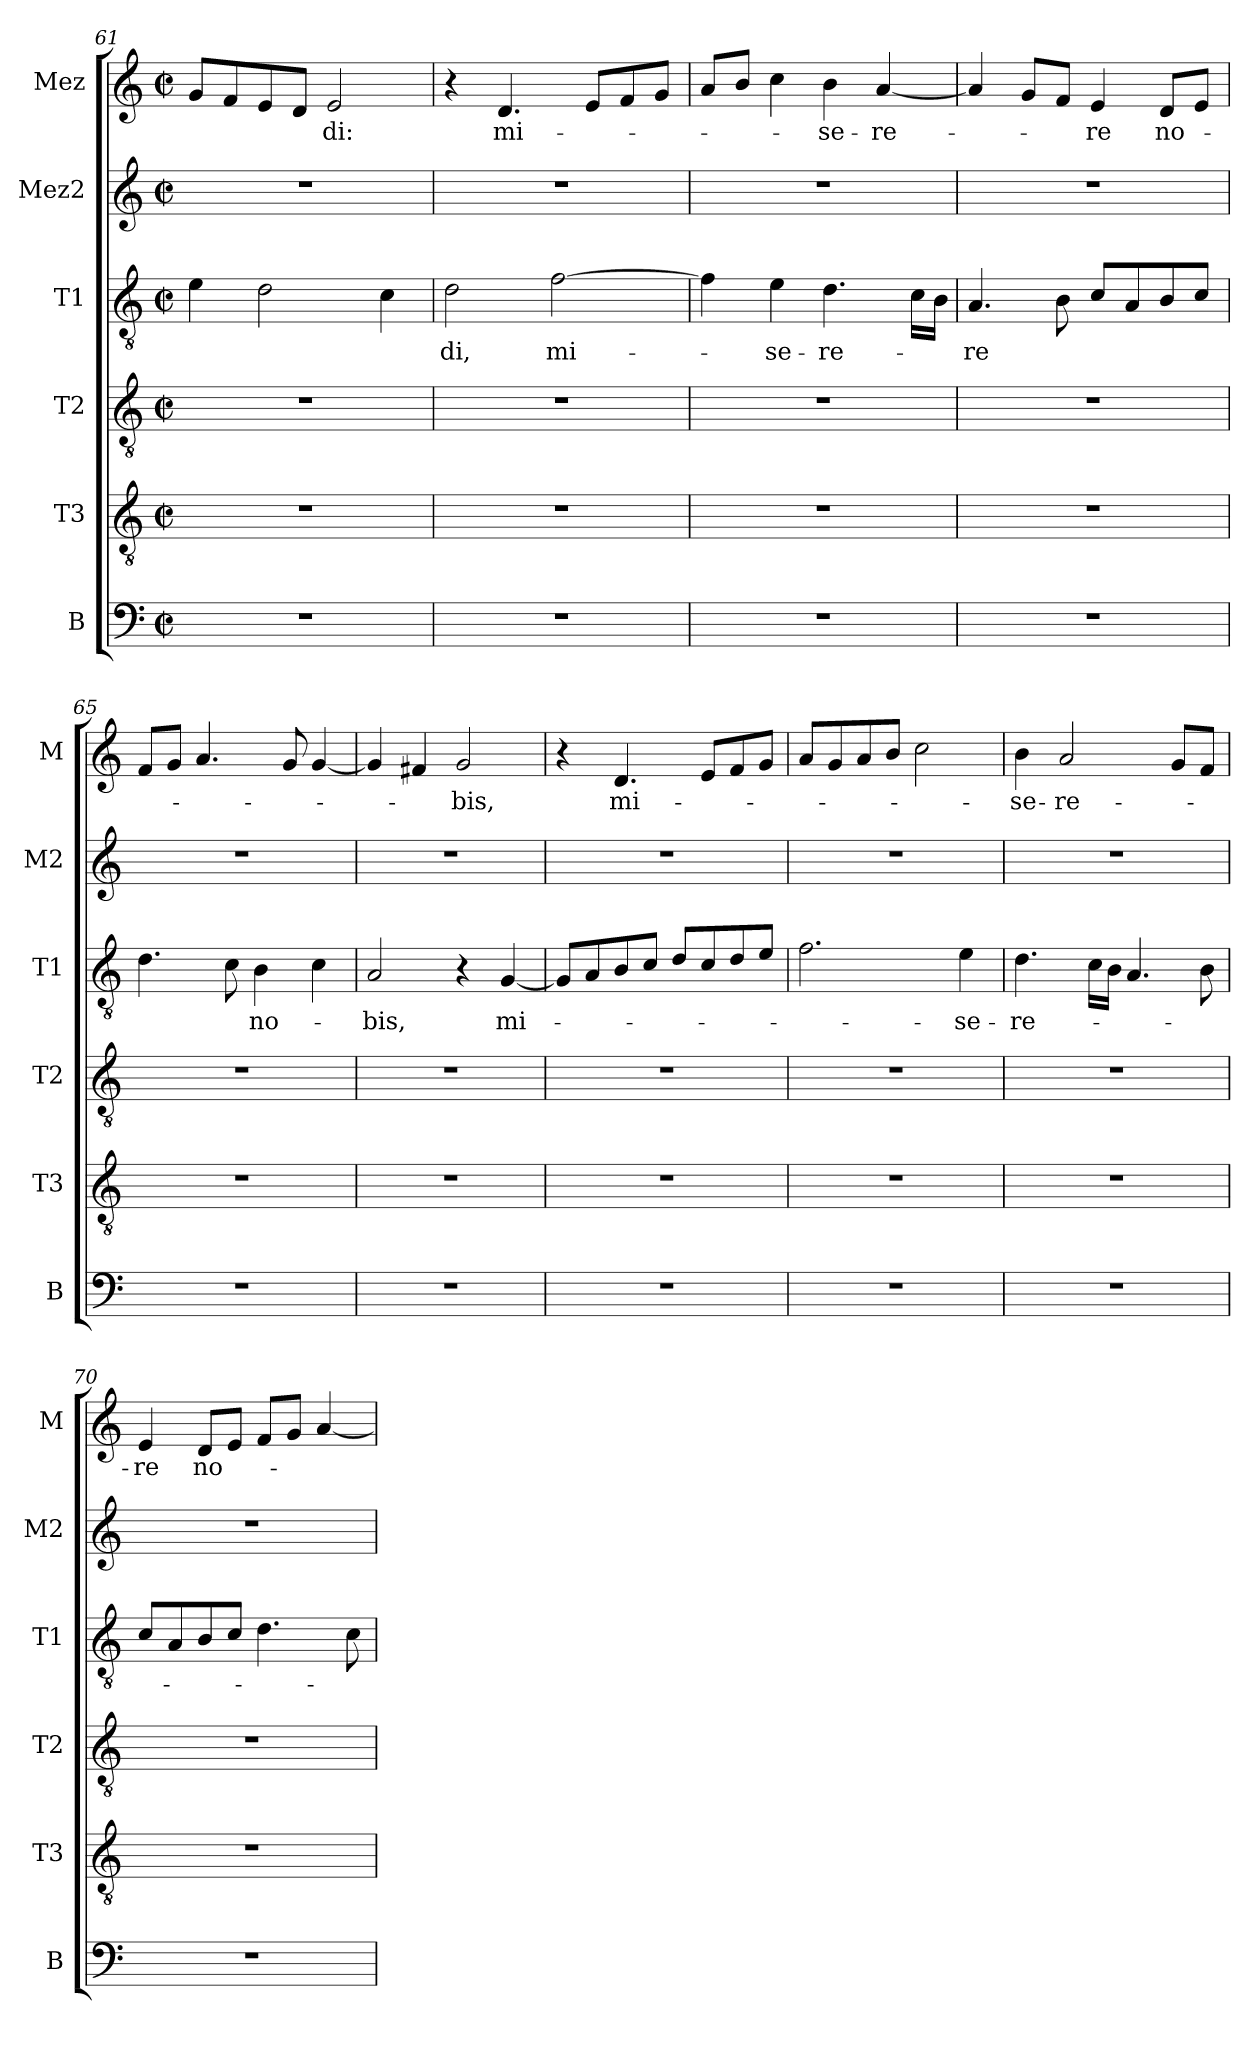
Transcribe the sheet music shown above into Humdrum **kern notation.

**kern	**kern	**kern	**kern	**text	**kern	**kern	**text
*part6	*part5	*part4	*part3	*part3	*part2	*part1	*part1
*staff6	*staff5	*staff4	*staff3	*staff3	*staff2	*staff1	*staff1
*I"B	*I"T3	*I"T2	*I"T1	*	*I"Mez2	*I"Mez	*
*I'B	*I'T3	*I'T2	*I'T1	*	*I'M2	*I'M	*
*clefF4	*clefGv2	*clefGv2	*clefGv2	*	*clefG2	*clefG2	*
*k[]	*k[]	*k[]	*k[]	*	*k[]	*k[]	*
*M2/2	*M2/2	*M2/2	*M2/2	*	*M2/2	*M2/2	*
*met(c|)	*met(c|)	*met(c|)	*met(c|)	*	*met(c|)	*met(c|)	*
=61	=61	=61	=61	=61	=61	=61	=61
1r	1r	1r	4e\	.	1r	8g/L	.
.	.	.	.	.	.	8f/	.
.	.	.	2d\	.	.	8e/	.
.	.	.	.	.	.	8d/J	.
.	.	.	.	.	.	2e/	-di:
.	.	.	4c\	.	.	.	.
=62	=62	=62	=62	=62	=62	=62	=62
1r	1r	1r	2d\	-di,	1r	4r	.
.	.	.	.	.	.	4.d/	mi-
.	.	.	[2f\	mi-	.	.	.
.	.	.	.	.	.	8e/L	.
.	.	.	.	.	.	8f/	.
.	.	.	.	.	.	8g/J	.
=63	=63	=63	=63	=63	=63	=63	=63
1r	1r	1r	4f\]	.	1r	8a/L	.
.	.	.	.	.	.	8b/J	.
.	.	.	4e\	-se-	.	4cc\	.
.	.	.	4.d\	-re-	.	4b\	-se-
.	.	.	.	.	.	[4a/	-re-
.	.	.	16c\LL	.	.	.	.
.	.	.	16B\JJ	.	.	.	.
=64	=64	=64	=64	=64	=64	=64	=64
1r	1r	1r	4.A/	-re	1r	4a/]	.
.	.	.	.	.	.	8g/L	.
.	.	.	8B\	.	.	8f/J	.
.	.	.	8c/L	.	.	4e/	-re
.	.	.	8A/	.	.	.	.
.	.	.	8B/	.	.	8d/L	no-
.	.	.	8c/J	.	.	8e/J	.
=65	=65	=65	=65	=65	=65	=65	=65
1r	1r	1r	4.d\	.	1r	8f/L	.
.	.	.	.	.	.	8g/J	.
.	.	.	.	.	.	4.a/	.
.	.	.	8c\	.	.	.	.
.	.	.	4B\	no-	.	.	.
.	.	.	.	.	.	8g/	.
.	.	.	4c\	.	.	[4g/	.
=66	=66	=66	=66	=66	=66	=66	=66
1r	1r	1r	2A/	-bis,	1r	4g/]	.
.	.	.	.	.	.	4f#X/	.
.	.	.	4r	.	.	2g/	-bis,
.	.	.	[4G/	mi-	.	.	.
=67	=67	=67	=67	=67	=67	=67	=67
1r	1r	1r	8G/L]	.	1r	4r	.
.	.	.	8A/	.	.	.	.
.	.	.	8B/	.	.	4.d/	mi-
.	.	.	8c/J	.	.	.	.
.	.	.	8d/L	.	.	.	.
.	.	.	8c/	.	.	8e/L	.
.	.	.	8d/	.	.	8f/	.
.	.	.	8e/J	.	.	8g/J	.
=68	=68	=68	=68	=68	=68	=68	=68
1r	1r	1r	2.f\	.	1r	8a/L	.
.	.	.	.	.	.	8g/	.
.	.	.	.	.	.	8a/	.
.	.	.	.	.	.	8b/J	.
.	.	.	.	.	.	2cc\	.
.	.	.	4e\	-se-	.	.	.
=69	=69	=69	=69	=69	=69	=69	=69
1r	1r	1r	4.d\	-re-	1r	4b\	-se-
.	.	.	.	.	.	2a/	-re-
.	.	.	16c\LL	.	.	.	.
.	.	.	16B\JJ	.	.	.	.
.	.	.	4.A/	.	.	.	.
.	.	.	.	.	.	8g/L	.
.	.	.	8B\	.	.	8f/J	.
=70	=70	=70	=70	=70	=70	=70	=70
1r	1r	1r	8c/L	.	1r	4e/	-re
.	.	.	8A/	.	.	.	.
.	.	.	8B/	.	.	8d/L	no-
.	.	.	8c/J	.	.	8e/J	.
.	.	.	4.d\	.	.	8f/L	.
.	.	.	.	.	.	8g/J	.
.	.	.	.	.	.	[4a/	.
.	.	.	8c\	.	.	.	.
=	=	=	=	=	=	=	=
*-	*-	*-	*-	*-	*-	*-	*-
